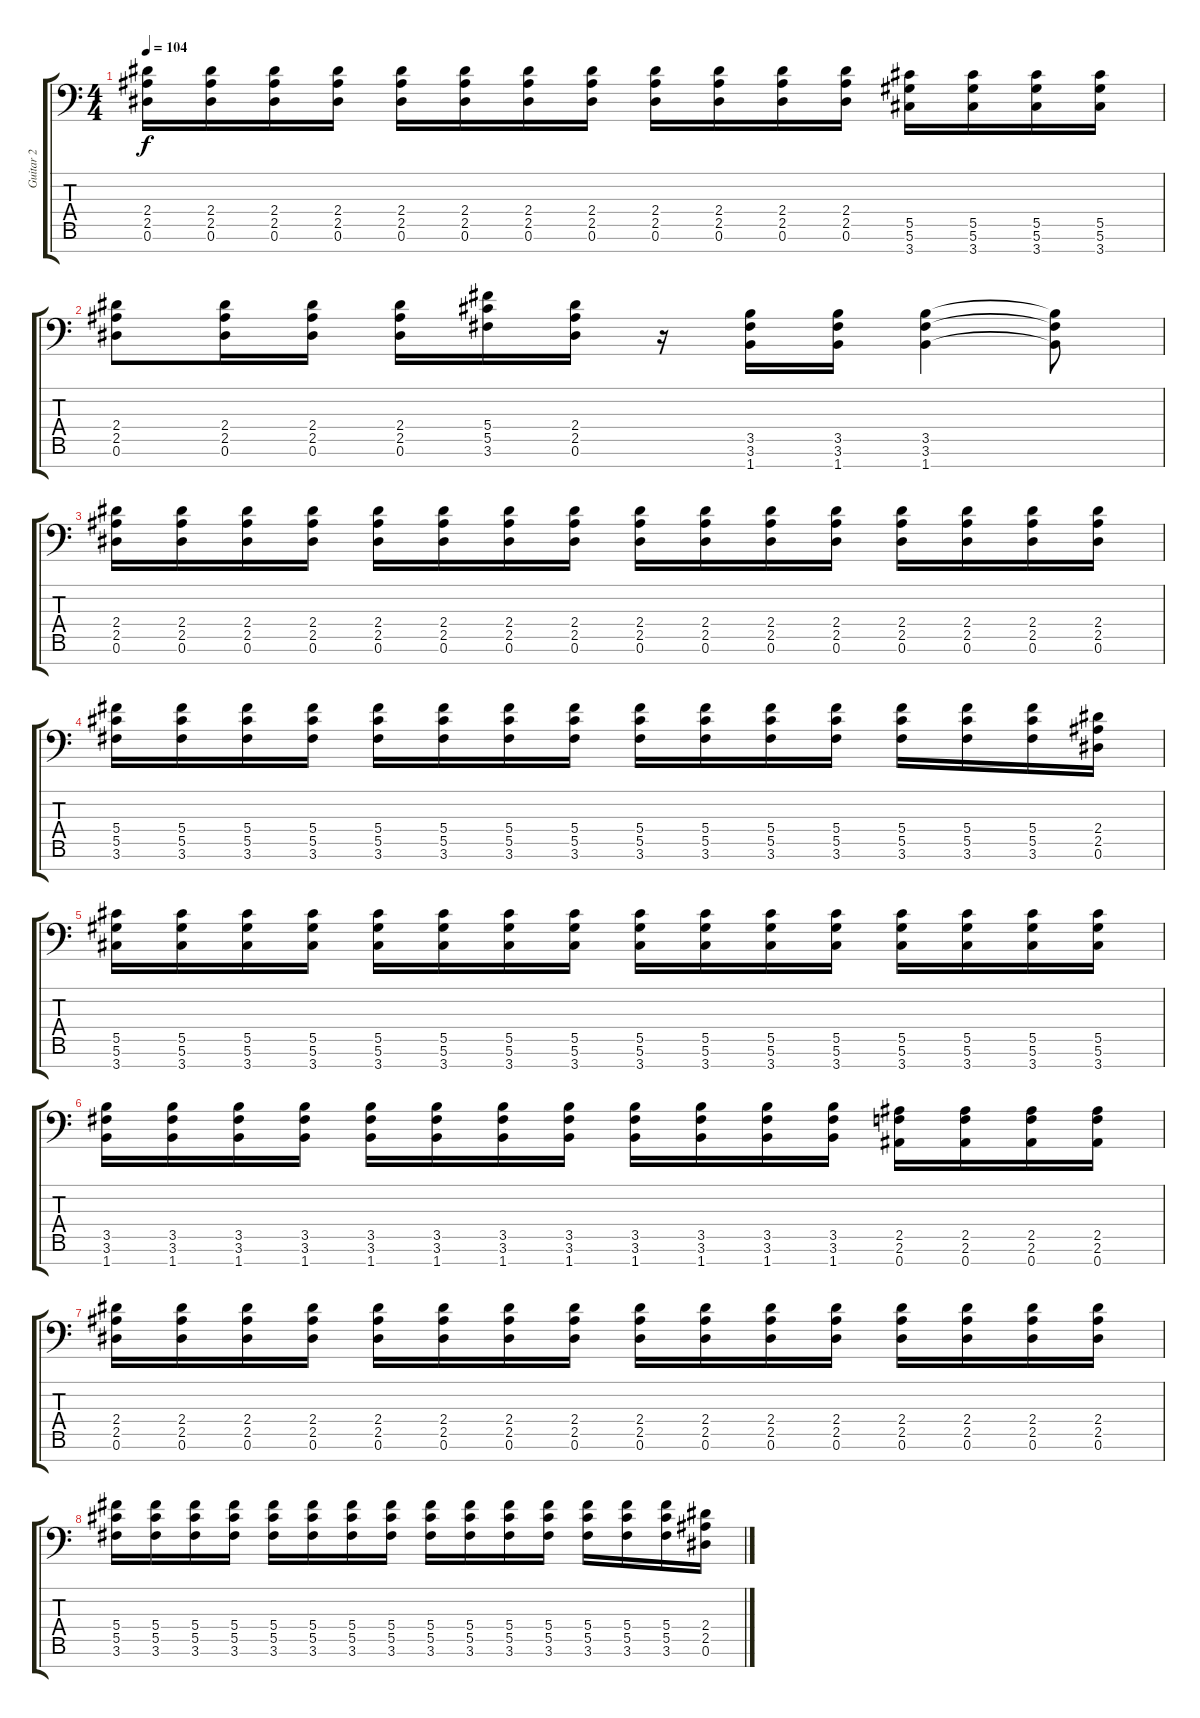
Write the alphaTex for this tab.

\track ("Guitar 2" "Guitar 2") {instrument distortionguitar}
\staff {score tabs}
\tuning (Eb4 Bb3 Gb3 Db3 Ab2 Eb2 Bb1) {hide}
\ts (4 4)
\tempo 104
\clef f4
\ks c
(2.4 2.5 0.6).16{dy f} (2.4 2.5 0.6).16 (2.4 2.5 0.6).16 (2.4 2.5 0.6).16 (2.4 2.5 0.6).16 (2.4 2.5 0.6).16 (2.4 2.5 0.6).16 (2.4 2.5 0.6).16 (2.4 2.5 0.6).16 (2.4 2.5 0.6).16 (2.4 2.5 0.6).16 (2.4 2.5 0.6).16 (5.5 5.6 3.7).16 (5.5 5.6 3.7).16 (5.5 5.6 3.7).16 (5.5 5.6 3.7).16 |
(2.4 2.5 0.6).8 (2.4 2.5 0.6).16 (2.4 2.5 0.6).16 (2.4 2.5 0.6).16 (5.4 5.5 3.6).16 (2.4 2.5 0.6).16 r.16 (3.5 3.6 1.7).16 (3.5 3.6 1.7).16 (3.5 3.6 1.7).4 (3.5{t} 3.6{t} 1.7{t}).8 |
(2.4 2.5 0.6).16 (2.4 2.5 0.6).16 (2.4 2.5 0.6).16 (2.4 2.5 0.6).16 (2.4 2.5 0.6).16 (2.4 2.5 0.6).16 (2.4 2.5 0.6).16 (2.4 2.5 0.6).16 (2.4 2.5 0.6).16 (2.4 2.5 0.6).16 (2.4 2.5 0.6).16 (2.4 2.5 0.6).16 (2.4 2.5 0.6).16 (2.4 2.5 0.6).16 (2.4 2.5 0.6).16 (2.4 2.5 0.6).16 |
(5.4 5.5 3.6).16 (5.4 5.5 3.6).16 (5.4 5.5 3.6).16 (5.4 5.5 3.6).16 (5.4 5.5 3.6).16 (5.4 5.5 3.6).16 (5.4 5.5 3.6).16 (5.4 5.5 3.6).16 (5.4 5.5 3.6).16 (5.4 5.5 3.6).16 (5.4 5.5 3.6).16 (5.4 5.5 3.6).16 (5.4 5.5 3.6).16 (5.4 5.5 3.6).16 (5.4 5.5 3.6).16 (2.4 2.5 0.6).16 |
(5.5 5.6 3.7).16 (5.5 5.6 3.7).16 (5.5 5.6 3.7).16 (5.5 5.6 3.7).16 (5.5 5.6 3.7).16 (5.5 5.6 3.7).16 (5.5 5.6 3.7).16 (5.5 5.6 3.7).16 (5.5 5.6 3.7).16 (5.5 5.6 3.7).16 (5.5 5.6 3.7).16 (5.5 5.6 3.7).16 (5.5 5.6 3.7).16 (5.5 5.6 3.7).16 (5.5 5.6 3.7).16 (5.5 5.6 3.7).16 |
(3.5 3.6 1.7).16 (3.5 3.6 1.7).16 (3.5 3.6 1.7).16 (3.5 3.6 1.7).16 (3.5 3.6 1.7).16 (3.5 3.6 1.7).16 (3.5 3.6 1.7).16 (3.5 3.6 1.7).16 (3.5 3.6 1.7).16 (3.5 3.6 1.7).16 (3.5 3.6 1.7).16 (3.5 3.6 1.7).16 (2.5 2.6 0.7).16 (2.5 2.6 0.7).16 (2.5 2.6 0.7).16 (2.5 2.6 0.7).16 |
(2.4 2.5 0.6).16 (2.4 2.5 0.6).16 (2.4 2.5 0.6).16 (2.4 2.5 0.6).16 (2.4 2.5 0.6).16 (2.4 2.5 0.6).16 (2.4 2.5 0.6).16 (2.4 2.5 0.6).16 (2.4 2.5 0.6).16 (2.4 2.5 0.6).16 (2.4 2.5 0.6).16 (2.4 2.5 0.6).16 (2.4 2.5 0.6).16 (2.4 2.5 0.6).16 (2.4 2.5 0.6).16 (2.4 2.5 0.6).16 |
(5.4 5.5 3.6).16 (5.4 5.5 3.6).16 (5.4 5.5 3.6).16 (5.4 5.5 3.6).16 (5.4 5.5 3.6).16 (5.4 5.5 3.6).16 (5.4 5.5 3.6).16 (5.4 5.5 3.6).16 (5.4 5.5 3.6).16 (5.4 5.5 3.6).16 (5.4 5.5 3.6).16 (5.4 5.5 3.6).16 (5.4 5.5 3.6).16 (5.4 5.5 3.6).16 (5.4 5.5 3.6).16 (2.4 2.5 0.6).16
